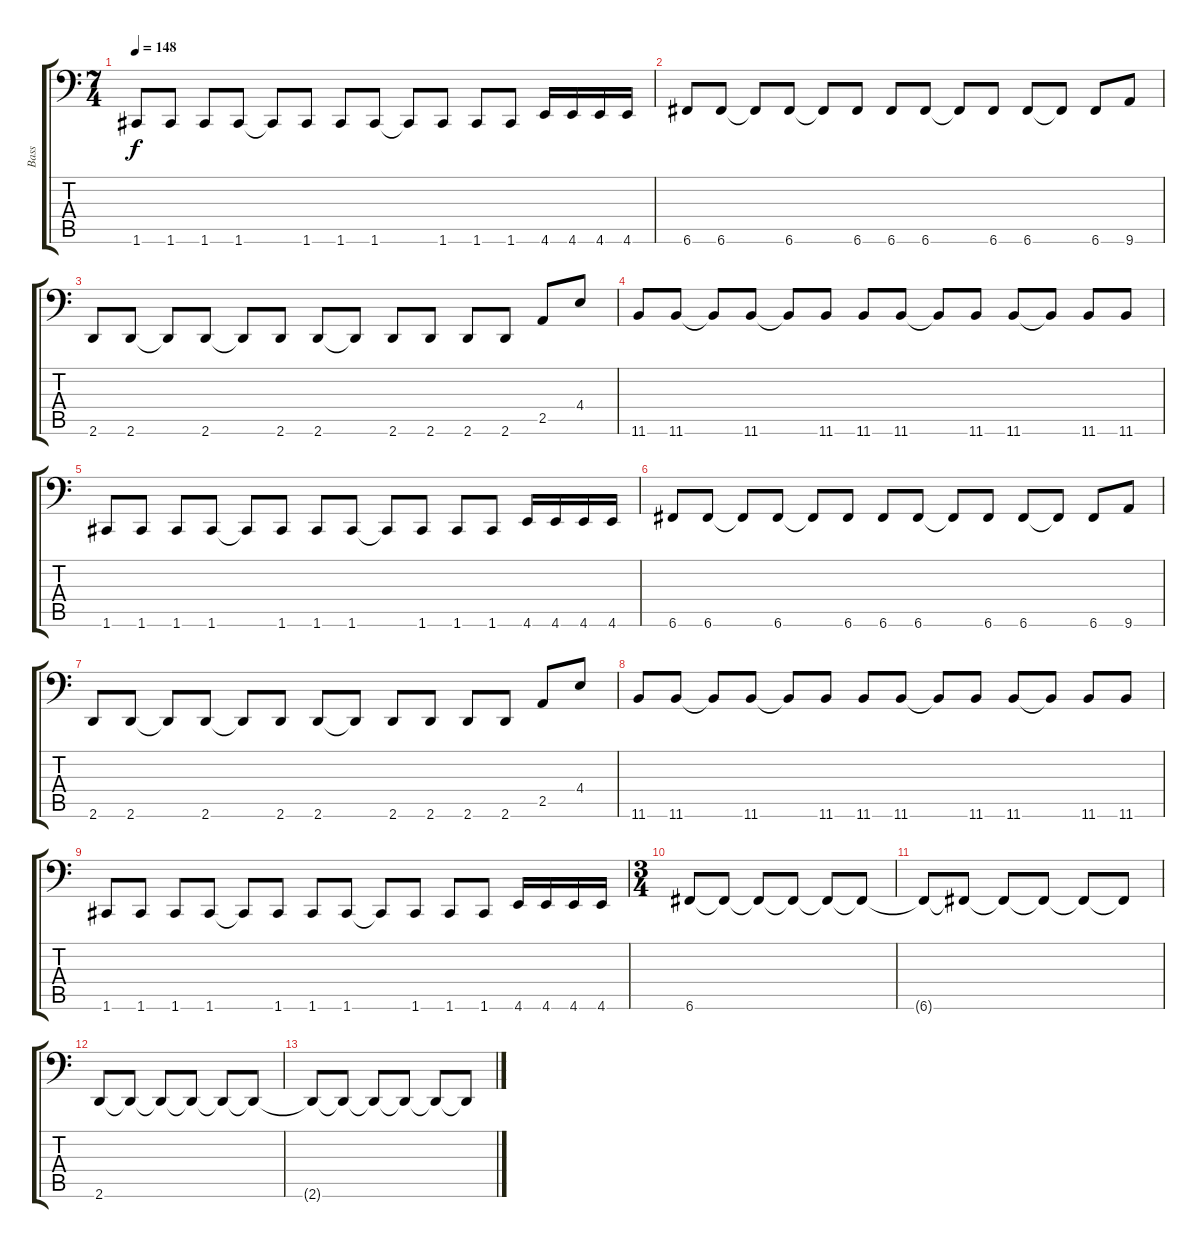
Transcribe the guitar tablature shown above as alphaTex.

\track ("Bass" "Bass") {instrument electricbassfinger}
\staff {score tabs}
\tuning (D3 A2 F2 C2 G1 C1) {hide}
\ts (7 4)
\tempo 148
\clef f4
\ks c
1.6.8{dy f} 1.6.8 1.6.8 1.6.8 1.6{t}.8 1.6.8 1.6.8 1.6.8 1.6{t}.8 1.6.8 1.6.8 1.6.8 4.6.16 4.6.16 4.6.16 4.6.16 |
6.6.8 6.6.8 6.6{t}.8 6.6.8 6.6{t}.8 6.6.8 6.6.8 6.6.8 6.6{t}.8 6.6.8 6.6.8 6.6{t}.8 6.6.8 9.6.8 |
2.6.8 2.6.8 2.6{t}.8 2.6.8 2.6{t}.8 2.6.8 2.6.8 2.6{t}.8 2.6.8 2.6.8 2.6.8 2.6.8 2.5.8 4.4.8 |
11.6.8 11.6.8 11.6{t}.8 11.6.8 11.6{t}.8 11.6.8 11.6.8 11.6.8 11.6{t}.8 11.6.8 11.6.8 11.6{t}.8 11.6.8 11.6.8 |
1.6.8 1.6.8 1.6.8 1.6.8 1.6{t}.8 1.6.8 1.6.8 1.6.8 1.6{t}.8 1.6.8 1.6.8 1.6.8 4.6.16 4.6.16 4.6.16 4.6.16 |
6.6.8 6.6.8 6.6{t}.8 6.6.8 6.6{t}.8 6.6.8 6.6.8 6.6.8 6.6{t}.8 6.6.8 6.6.8 6.6{t}.8 6.6.8 9.6.8 |
2.6.8 2.6.8 2.6{t}.8 2.6.8 2.6{t}.8 2.6.8 2.6.8 2.6{t}.8 2.6.8 2.6.8 2.6.8 2.6.8 2.5.8 4.4.8 |
11.6.8 11.6.8 11.6{t}.8 11.6.8 11.6{t}.8 11.6.8 11.6.8 11.6.8 11.6{t}.8 11.6.8 11.6.8 11.6{t}.8 11.6.8 11.6.8 |
1.6.8 1.6.8 1.6.8 1.6.8 1.6{t}.8 1.6.8 1.6.8 1.6.8 1.6{t}.8 1.6.8 1.6.8 1.6.8 4.6.16 4.6.16 4.6.16 4.6.16 |
\ts (3 4)
6.6.8 6.6{t}.8 6.6{t}.8 6.6{t}.8 6.6{t}.8 6.6{t}.8 |
6.6{t}.8 6.6{t}.8 6.6{t}.8 6.6{t}.8 6.6{t}.8 6.6{t}.8 |
2.6.8 2.6{t}.8 2.6{t}.8 2.6{t}.8 2.6{t}.8 2.6{t}.8 |
2.6{t}.8 2.6{t}.8 2.6{t}.8 2.6{t}.8 2.6{t}.8 2.6{t}.8
